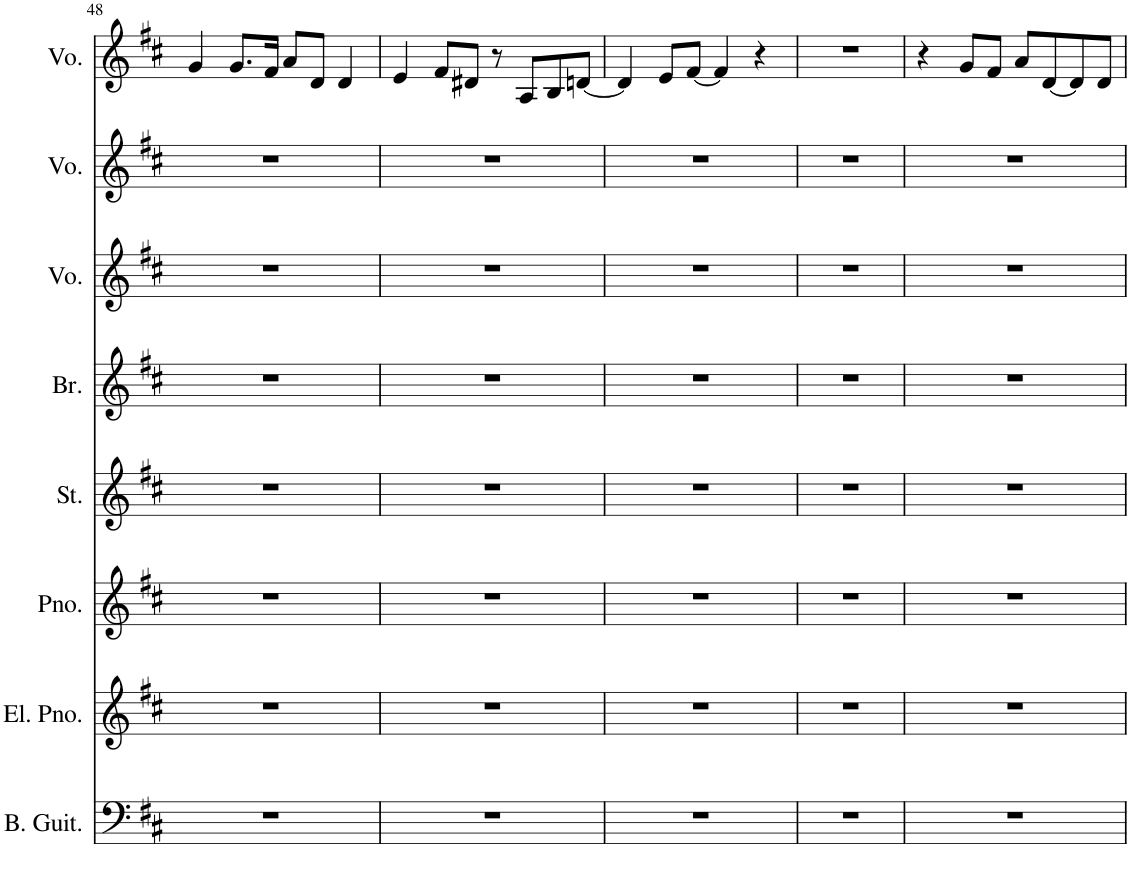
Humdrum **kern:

**kern	**kern	**kern	**kern	**kern	**kern	**kern	**kern
*part8	*part7	*part6	*part5	*part4	*part3	*part2	*part1
*staff8	*staff7	*staff6	*staff5	*staff4	*staff3	*staff2	*staff1
*I"ベース	*I"エレクトリックピアノ	*I"ピアノ	*I"ストリングス	*I"金管楽器	*I"ボーカル	*I"ボーカル	*I"ボーカル
!!LO:PB:g=z
*clefF4	*clefG2	*clefG2	*clefG2	*clefG2	*clefG2	*clefG2	*clefG2
*Trd7c12	*	*	*	*	*Trd5c9	*Trd5c9	*Trd5c9
*k[f#c#]	*k[f#c#]	*k[f#c#]	*k[f#c#]	*k[f#c#]	*k[f#c#]	*k[f#c#]	*k[f#c#]
*M4/4	*M4/4	*M4/4	*M4/4	*M4/4	*M4/4	*M4/4	*M4/4
=48	=48	=48	=48	=48	=48	=48	=48
1r	1r	1r	1r	1r	1r	1r	4g/
.	.	.	.	.	.	.	8.g/L
.	.	.	.	.	.	.	16f#/Jk
.	.	.	.	.	.	.	8a/L
.	.	.	.	.	.	.	8d/J
.	.	.	.	.	.	.	4d/
=49	=49	=49	=49	=49	=49	=49	=49
1r	1r	1r	1r	1r	1r	1r	4e/
.	.	.	.	.	.	.	8f#/L
.	.	.	.	.	.	.	8d#X/J
.	.	.	.	.	.	.	8r
.	.	.	.	.	.	.	8A/L
.	.	.	.	.	.	.	8B/
.	.	.	.	.	.	.	[8dn/J
=50	=50	=50	=50	=50	=50	=50	=50
1r	1r	1r	1r	1r	1r	1r	4d/]
.	.	.	.	.	.	.	8e/L
.	.	.	.	.	.	.	[8f#/J
.	.	.	.	.	.	.	4f#/]
.	.	.	.	.	.	.	4r
=51	=51	=51	=51	=51	=51	=51	=51
1r	1r	1r	1r	1r	1r	1r	1r
=52	=52	=52	=52	=52	=52	=52	=52
1r	1r	1r	1r	1r	1r	1r	4r
.	.	.	.	.	.	.	8g/L
.	.	.	.	.	.	.	8f#/J
.	.	.	.	.	.	.	8a/L
.	.	.	.	.	.	.	[8d/
.	.	.	.	.	.	.	8d/]
.	.	.	.	.	.	.	8d/J
=	=	=	=	=	=	=	=
*-	*-	*-	*-	*-	*-	*-	*-
